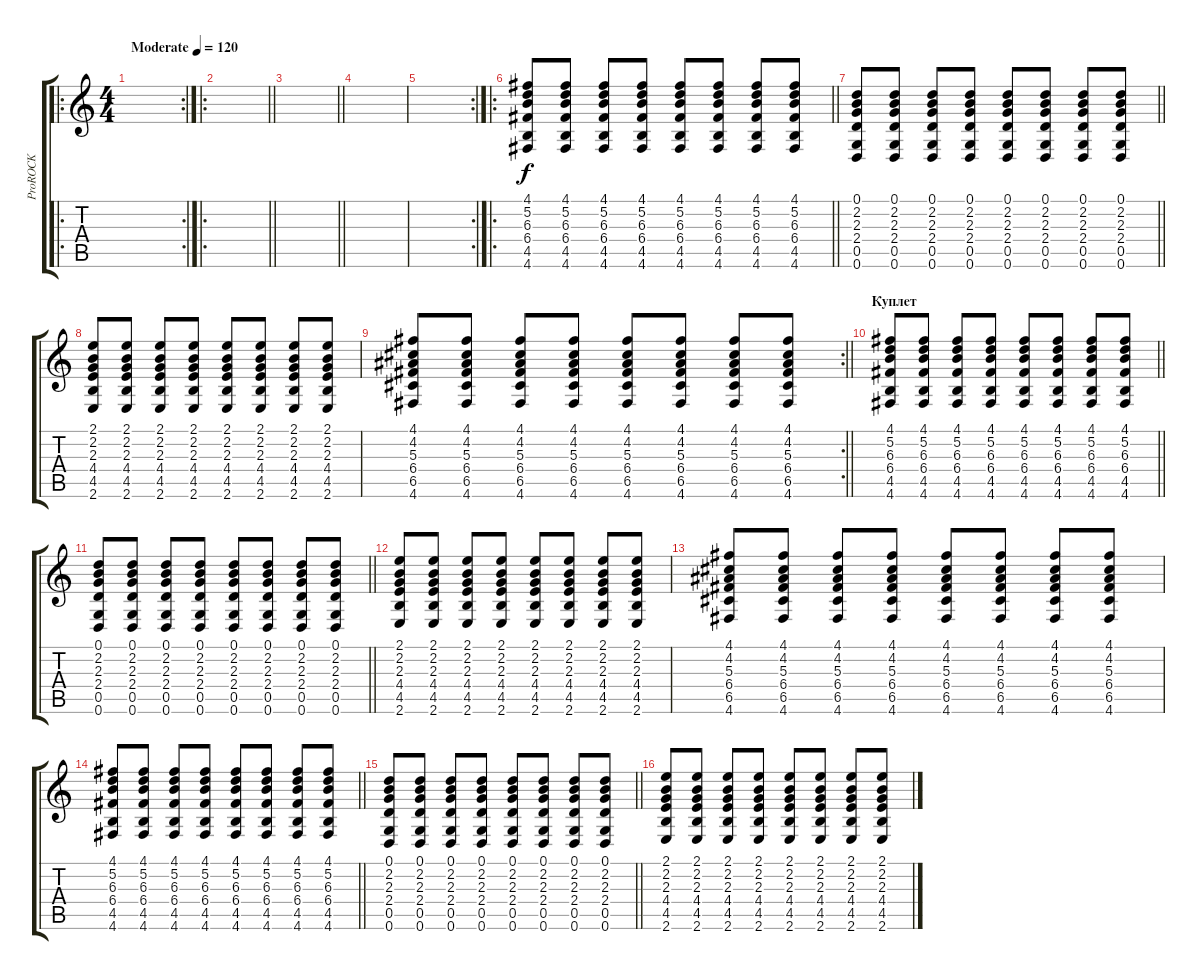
\track ("ProROCK" "ProROCK") {instrument acousticguitarsteel}
\staff {score tabs}
\tuning (D4 A3 F3 C3 G2 D2) {hide}
\ro
\rc 2
\ts (4 4)
\tempo (120 "Moderate")
\clef g2
\ks c
|
\ro
\barLineRight lightlight
|
\barLineRight lightlight
|
|
\rc 2
|
\ro
\barLineRight lightlight
(4.1 5.2 6.3 6.4 4.5 4.6).8 (4.1 5.2 6.3 6.4 4.5 4.6).8 (4.1 5.2 6.3 6.4 4.5 4.6).8 (4.1 5.2 6.3 6.4 4.5 4.6).8 (4.1 5.2 6.3 6.4 4.5 4.6).8 (4.1 5.2 6.3 6.4 4.5 4.6).8 (4.1 5.2 6.3 6.4 4.5 4.6).8 (4.1 5.2 6.3 6.4 4.5 4.6).8 |
\barLineRight lightlight
(0.1 2.2 2.3 2.4 0.5 0.6).8 (0.1 2.2 2.3 2.4 0.5 0.6).8 (0.1 2.2 2.3 2.4 0.5 0.6).8 (0.1 2.2 2.3 2.4 0.5 0.6).8 (0.1 2.2 2.3 2.4 0.5 0.6).8 (0.1 2.2 2.3 2.4 0.5 0.6).8 (0.1 2.2 2.3 2.4 0.5 0.6).8 (0.1 2.2 2.3 2.4 0.5 0.6).8 |
(2.1 2.2 2.3 4.4 4.5 2.6).8 (2.1 2.2 2.3 4.4 4.5 2.6).8 (2.1 2.2 2.3 4.4 4.5 2.6).8 (2.1 2.2 2.3 4.4 4.5 2.6).8 (2.1 2.2 2.3 4.4 4.5 2.6).8 (2.1 2.2 2.3 4.4 4.5 2.6).8 (2.1 2.2 2.3 4.4 4.5 2.6).8 (2.1 2.2 2.3 4.4 4.5 2.6).8 |
\rc 2
\barLineRight lightlight
(4.1 4.2 5.3 6.4 6.5 4.6).8 (4.1 4.2 5.3 6.4 6.5 4.6).8 (4.1 4.2 5.3 6.4 6.5 4.6).8 (4.1 4.2 5.3 6.4 6.5 4.6).8 (4.1 4.2 5.3 6.4 6.5 4.6).8 (4.1 4.2 5.3 6.4 6.5 4.6).8 (4.1 4.2 5.3 6.4 6.5 4.6).8 (4.1 4.2 5.3 6.4 6.5 4.6).8 |
\section ("" "Куплет")
\barLineRight lightlight
(4.1 5.2 6.3 6.4 4.5 4.6).8 (4.1 5.2 6.3 6.4 4.5 4.6).8 (4.1 5.2 6.3 6.4 4.5 4.6).8 (4.1 5.2 6.3 6.4 4.5 4.6).8 (4.1 5.2 6.3 6.4 4.5 4.6).8 (4.1 5.2 6.3 6.4 4.5 4.6).8 (4.1 5.2 6.3 6.4 4.5 4.6).8 (4.1 5.2 6.3 6.4 4.5 4.6).8 |
\barLineRight lightlight
(0.1 2.2 2.3 2.4 0.5 0.6).8 (0.1 2.2 2.3 2.4 0.5 0.6).8 (0.1 2.2 2.3 2.4 0.5 0.6).8 (0.1 2.2 2.3 2.4 0.5 0.6).8 (0.1 2.2 2.3 2.4 0.5 0.6).8 (0.1 2.2 2.3 2.4 0.5 0.6).8 (0.1 2.2 2.3 2.4 0.5 0.6).8 (0.1 2.2 2.3 2.4 0.5 0.6).8 |
(2.1 2.2 2.3 4.4 4.5 2.6).8 (2.1 2.2 2.3 4.4 4.5 2.6).8 (2.1 2.2 2.3 4.4 4.5 2.6).8 (2.1 2.2 2.3 4.4 4.5 2.6).8 (2.1 2.2 2.3 4.4 4.5 2.6).8 (2.1 2.2 2.3 4.4 4.5 2.6).8 (2.1 2.2 2.3 4.4 4.5 2.6).8 (2.1 2.2 2.3 4.4 4.5 2.6).8 |
(4.1 4.2 5.3 6.4 6.5 4.6).8 (4.1 4.2 5.3 6.4 6.5 4.6).8 (4.1 4.2 5.3 6.4 6.5 4.6).8 (4.1 4.2 5.3 6.4 6.5 4.6).8 (4.1 4.2 5.3 6.4 6.5 4.6).8 (4.1 4.2 5.3 6.4 6.5 4.6).8 (4.1 4.2 5.3 6.4 6.5 4.6).8 (4.1 4.2 5.3 6.4 6.5 4.6).8 |
\barLineRight lightlight
(4.1 5.2 6.3 6.4 4.5 4.6).8 (4.1 5.2 6.3 6.4 4.5 4.6).8 (4.1 5.2 6.3 6.4 4.5 4.6).8 (4.1 5.2 6.3 6.4 4.5 4.6).8 (4.1 5.2 6.3 6.4 4.5 4.6).8 (4.1 5.2 6.3 6.4 4.5 4.6).8 (4.1 5.2 6.3 6.4 4.5 4.6).8 (4.1 5.2 6.3 6.4 4.5 4.6).8 |
\barLineRight lightlight
(0.1 2.2 2.3 2.4 0.5 0.6).8 (0.1 2.2 2.3 2.4 0.5 0.6).8 (0.1 2.2 2.3 2.4 0.5 0.6).8 (0.1 2.2 2.3 2.4 0.5 0.6).8 (0.1 2.2 2.3 2.4 0.5 0.6).8 (0.1 2.2 2.3 2.4 0.5 0.6).8 (0.1 2.2 2.3 2.4 0.5 0.6).8 (0.1 2.2 2.3 2.4 0.5 0.6).8 |
(2.1 2.2 2.3 4.4 4.5 2.6).8 (2.1 2.2 2.3 4.4 4.5 2.6).8 (2.1 2.2 2.3 4.4 4.5 2.6).8 (2.1 2.2 2.3 4.4 4.5 2.6).8 (2.1 2.2 2.3 4.4 4.5 2.6).8 (2.1 2.2 2.3 4.4 4.5 2.6).8 (2.1 2.2 2.3 4.4 4.5 2.6).8 (2.1 2.2 2.3 4.4 4.5 2.6).8
